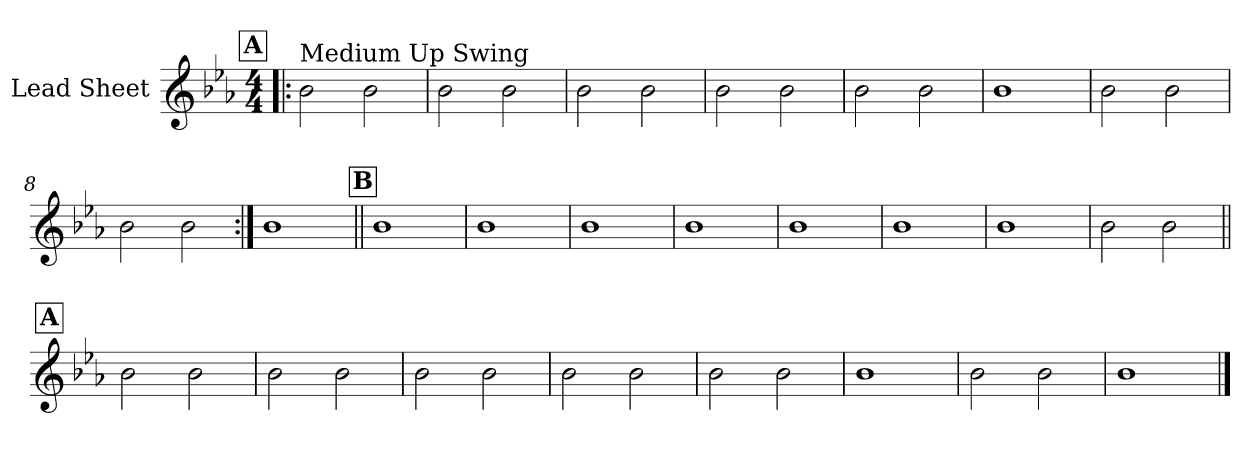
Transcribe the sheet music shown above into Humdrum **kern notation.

**kern
*part1
*staff1
*I"Lead Sheet
*clefG2
*k[b-e-a-]
*E-:
*M4/4
!!LO:REH:place=s1:a:fs=14:t=A
=1!|:
!LO:TX:a:t=Medium Up Swing
2b-\
2b-\
=2
2b-\
2b-\
=3
2b-\
2b-\
=4
2b-\
2b-\
!!LO:LB:g=z
=5
2b-\
2b-\
=6
1b-
=7
2b-\
2b-\
=8
2b-\
2b-\
!!LO:LB:g=z
=9:|!
1b-
!!LO:LB:g=z
!!LO:REH:place=s1:a:fs=14:t=B
=10||
1b-
=11
1b-
=12
1b-
=13
1b-
!!LO:LB:g=z
=14
1b-
=15
1b-
=16
1b-
=17
2b-\
2b-\
!!LO:LB:g=z
!!LO:REH:place=s1:a:fs=14:t=A
=18||
2b-\
2b-\
=19
2b-\
2b-\
=20
2b-\
2b-\
=21
2b-\
2b-\
!!LO:LB:g=z
=22
2b-\
2b-\
=23
1b-
=24
2b-\
2b-\
=25
1b-
==
*-
